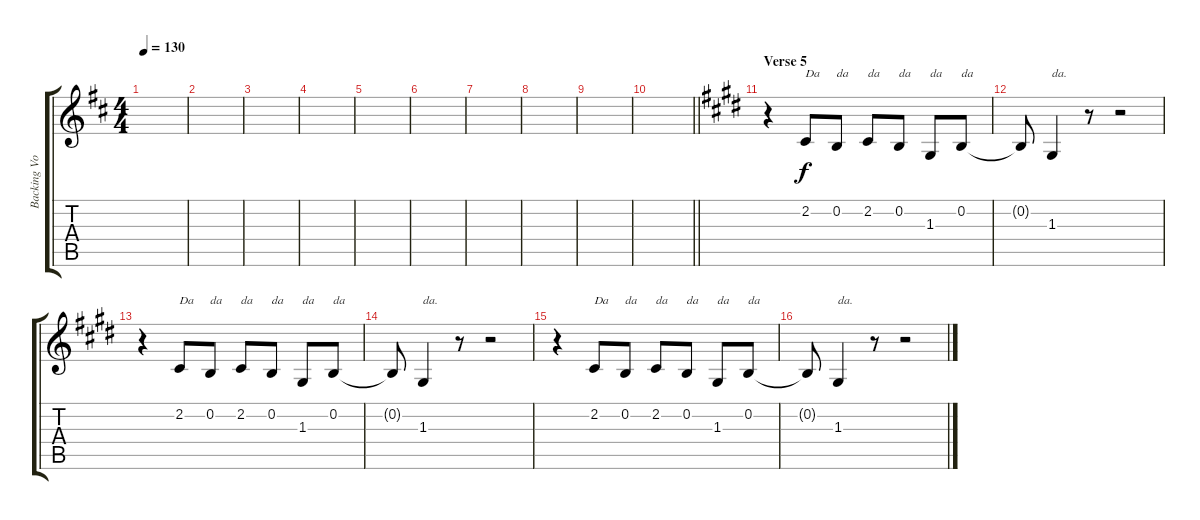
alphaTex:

\track ("Backing Vocals - Matt Helders" "Backing Vo") {instrument altosax}
\staff {score tabs}
\tuning (E4 B3 G3 D3 A2 E2) {hide}
\ts (4 4)
\tempo 130
\clef g2
\ks d
|
|
|
|
|
|
|
|
|
\barLineRight lightlight
|
\section ("" "Verse 5")
\ks e
r.4 2.2.8{txt "Da"} 0.2.8{txt "da"} 2.2.8{txt "da"} 0.2.8{txt "da"} 1.3.8{txt "da"} 0.2.8{txt "da"} |
0.2{t}.8 1.3.4{txt "da."} r.8 r.2 |
r.4 2.2.8{txt "Da"} 0.2.8{txt "da"} 2.2.8{txt "da"} 0.2.8{txt "da"} 1.3.8{txt "da"} 0.2.8{txt "da"} |
0.2{t}.8 1.3.4{txt "da."} r.8 r.2 |
r.4 2.2.8{txt "Da"} 0.2.8{txt "da"} 2.2.8{txt "da"} 0.2.8{txt "da"} 1.3.8{txt "da"} 0.2.8{txt "da"} |
0.2{t}.8 1.3.4{txt "da."} r.8 r.2
